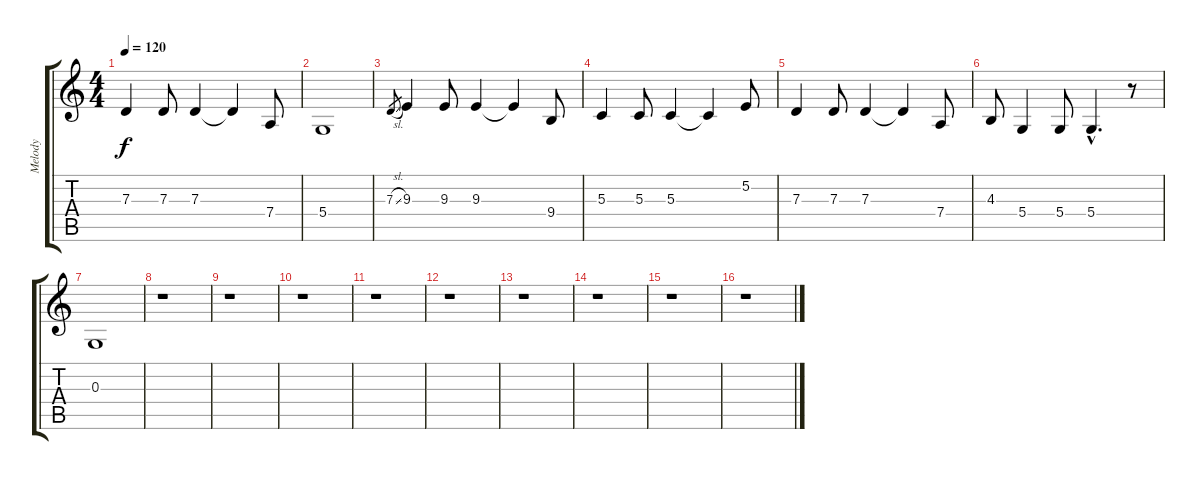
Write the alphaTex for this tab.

\track ("Melody" "Melody") {instrument brasssection}
\staff {score tabs}
\tuning (E4 B3 G3 D3 A2 E2) {hide}
\ts (4 4)
\tempo 120
\clef g2
\ks c
7.3.4{dy f} 7.3.8 7.3.4 7.3{t}.4 7.4.8 |
5.4.1 |
7.3{sl}.8{gr} 9.3.4 9.3.8 9.3.4 9.3{t}.4 9.4.8 |
5.3.4 5.3.8 5.3.4 5.3{t}.4 5.2.8 |
7.3.4 7.3.8 7.3.4 7.3{t}.4 7.4.8 |
4.3.8 5.4.4 5.4.8 5.4{hac}.4{d} r.8 |
0.3.1 |
r.1 |
r.1 |
r.1 |
r.1 |
r.1 |
r.1 |
r.1 |
r.1 |
r.1
